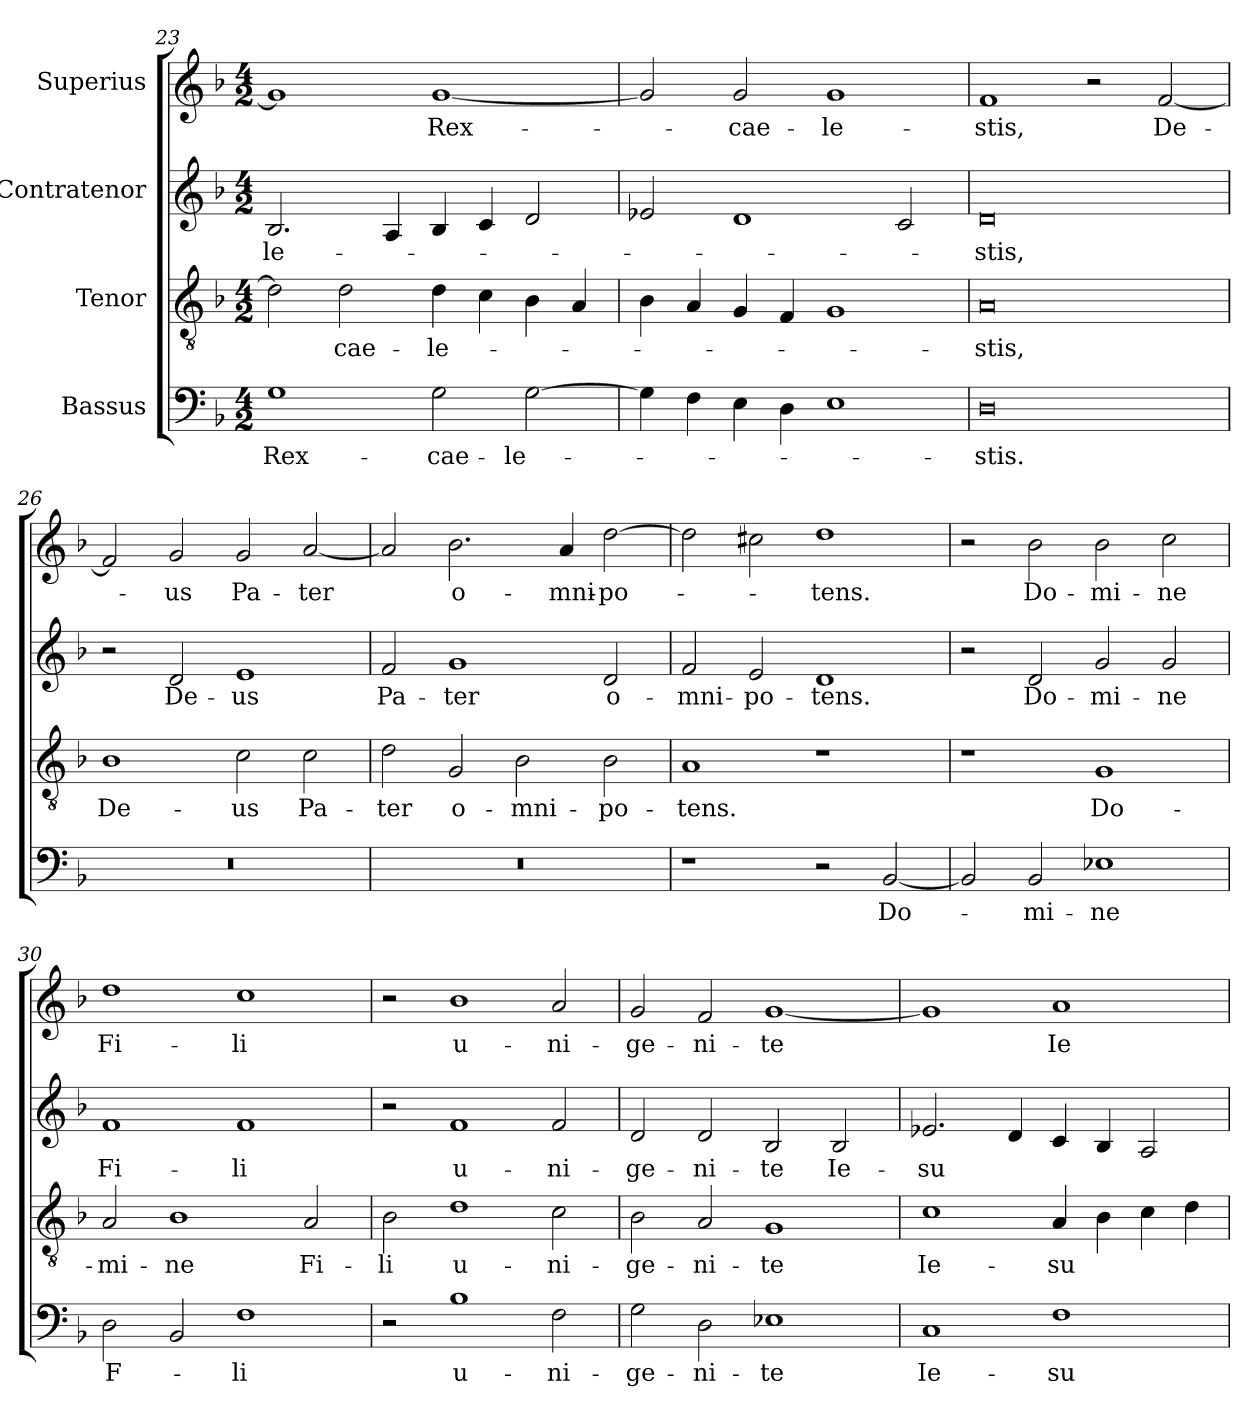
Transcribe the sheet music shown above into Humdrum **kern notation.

**kern	**text	**kern	**text	**kern	**text	**kern	**text
*part4	*part4	*part3	*part3	*part2	*part2	*part1	*part1
*staff4	*staff4	*staff3	*staff3	*staff2	*staff2	*staff1	*staff1
*I"Bassus	*	*I"Tenor	*	*I"Contratenor	*	*I"Superius	*
*clefF4	*	*clefGv2	*	*clefG2	*	*clefG2	*
*k[b-]	*	*k[b-]	*	*k[b-]	*	*k[b-]	*
*M4/2	*	*M4/2	*	*M4/2	*	*M4/2	*
=23	=23	=23	=23	=23	=23	=23	=23
1G\	Rex-	2d\]	.	2.B-/	-le-	1g/]	.
.	.	2d\	cae-	.	.	.	.
.	.	.	.	4A/	.	.	.
2G\	cae-	4d\	-le-	4B-/	.	[1g/	Rex-
.	.	4c\	.	4c/	.	.	.
[2G\	-le-	4B-\	.	2d/	.	.	.
.	.	4A/	.	.	.	.	.
=24	=24	=24	=24	=24	=24	=24	=24
4G\]	.	4B-\	.	2e-X/	.	2g/]	.
4F\	.	4A/	.	.	.	.	.
4E\	.	4G/	.	1d/	.	2g/	cae-
4D\	.	4F/	.	.	.	.	.
1E\	.	1G/	.	.	.	1g/	-le-
.	.	.	.	2c/	.	.	.
=25	=25	=25	=25	=25	=25	=25	=25
0D\	-stis.	0A/	-stis,	0d/	-stis,	1f/	-stis,
.	.	.	.	.	.	2r	.
.	.	.	.	.	.	[2f/	De-
=26	=26	=26	=26	=26	=26	=26	=26
0r	.	1B-\	De-	2r	.	2f/]	.
.	.	.	.	2d/	De-	2g/	-us
.	.	2c\	-us	1e/	-us	2g/	Pa-
.	.	2c\	Pa-	.	.	[2a/	-ter
=27	=27	=27	=27	=27	=27	=27	=27
0r	.	2d\	-ter	2f/	Pa-	2a/]	.
.	.	2G/	o-	1g/	-ter	2.b-\	o-
.	.	2B-\	-mni-	.	.	.	.
.	.	.	.	.	.	4a/	-mni-
.	.	2B-\	-po-	2d/	o-	[2dd\	-po-
=28	=28	=28	=28	=28	=28	=28	=28
1r	.	1A/	-tens.	2f/	-mni-	2dd\]	.
.	.	.	.	2e/	-po-	2cc#X\	.
2r	.	1r	.	1d/	-tens.	1dd\	-tens.
[2BB-/	Do-	.	.	.	.	.	.
=29	=29	=29	=29	=29	=29	=29	=29
2BB-/]	.	1r	.	2r	.	2r	.
2BB-/	-mi-	.	.	2d/	Do-	2b-\	Do-
1E-X\	-ne	1G/	Do-	2g/	-mi-	2b-\	-mi-
.	.	.	.	2g/	-ne	2cc\	-ne
=30	=30	=30	=30	=30	=30	=30	=30
2D\	F-	2A/	-mi-	1f/	Fi-	1dd\	Fi-
2BB-/	.	1B-\	-ne	.	.	.	.
1F\	-li	.	.	1f/	-li	1cc\	-li
.	.	2A/	Fi-	.	.	.	.
=31	=31	=31	=31	=31	=31	=31	=31
2r	.	2B-\	-li	2r	.	2r	.
1B-\	u-	1d\	u-	1f/	u-	1b-\	u-
2F\	-ni-	2c\	-ni-	2f/	-ni-	2a/	-ni-
=32	=32	=32	=32	=32	=32	=32	=32
2G\	-ge-	2B-\	-ge-	2d/	-ge-	2g/	-ge-
2D\	-ni-	2A/	-ni-	2d/	-ni-	2f/	-ni-
1E-X\	-te	1G/	-te	2B-/	-te	[1g/	-te
.	.	.	.	2B-/	Ie-	.	.
=33	=33	=33	=33	=33	=33	=33	=33
1C/	Ie-	1c\	Ie-	2.e-X/	-su	1g/]	.
.	.	.	.	4d/	.	.	.
1F\	-su	4A/	-su	4c/	.	1a/	Ie-
.	.	4B-\	.	4B-/	.	.	.
.	.	4c\	.	2A/	.	.	.
.	.	4d\	.	.	.	.	.
=	=	=	=	=	=	=	=
*-	*-	*-	*-	*-	*-	*-	*-
